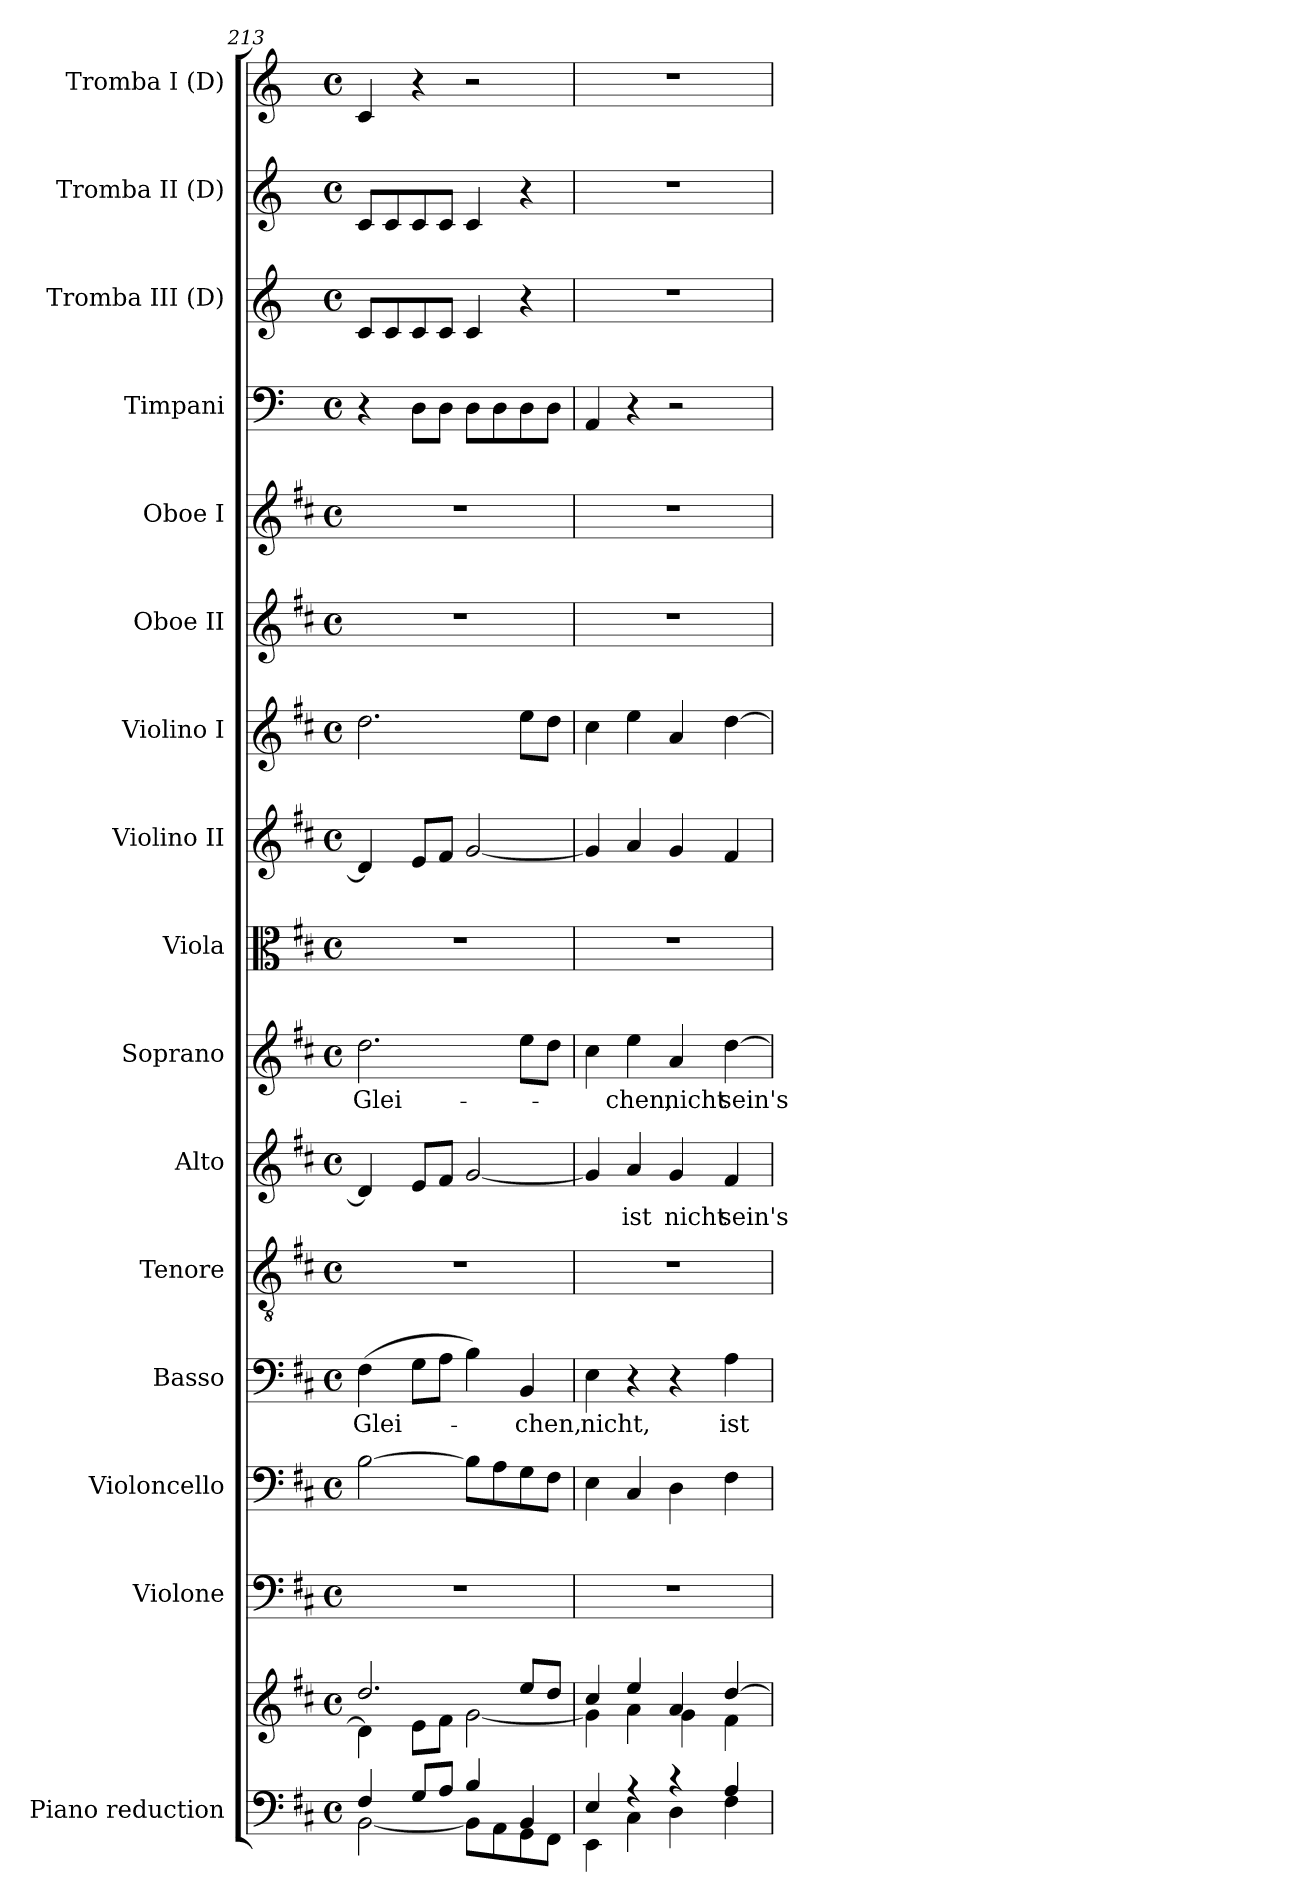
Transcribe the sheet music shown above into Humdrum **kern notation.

**kern	**kern	**kern	**kern	**kern	**text	**kern	**kern	**text	**kern	**text	**kern	**kern	**kern	**kern	**kern	**kern	**kern	**kern	**kern
*part16	*part16	*part15	*part14	*part13	*part13	*part12	*part11	*part11	*part10	*part10	*part9	*part8	*part7	*part6	*part5	*part4	*part3	*part2	*part1
*staff17	*staff16	*staff15	*staff14	*staff13	*staff13	*staff12	*staff11	*staff11	*staff10	*staff10	*staff9	*staff8	*staff7	*staff6	*staff5	*staff4	*staff3	*staff2	*staff1
*I"Piano reduction	*	*I"Violone	*I"Violoncello	*I"Basso	*	*I"Tenore	*I"Alto	*	*I"Soprano	*	*I"Viola	*I"Violino II	*I"Violino I	*I"Oboe II	*I"Oboe I	*I"Timpani	*I"Tromba III (D)	*I"Tromba II (D)	*I"Tromba I (D)
*I'Pno	*	*	*	*	*	*	*	*	*	*	*	*	*	*I'Ob	*I'Ob	*I'Timp	*	*	*
*clefF4	*clefG2	*clefF4	*clefF4	*clefF4	*	*clefGv2	*clefG2	*	*clefG2	*	*clefC3	*clefG2	*clefG2	*clefG2	*clefG2	*clefF4	*clefG2	*clefG2	*clefG2
*	*	*ITrd7c12	*	*	*	*	*	*	*	*	*	*	*	*	*	*	*ITrd-1c-2	*ITrd-1c-2	*ITrd-1c-2
*k[f#c#]	*k[f#c#]	*k[f#c#]	*k[f#c#]	*k[f#c#]	*	*k[f#c#]	*k[f#c#]	*	*k[f#c#]	*	*k[f#c#]	*k[f#c#]	*k[f#c#]	*k[f#c#]	*k[f#c#]	*k[]	*k[f#c#]	*k[f#c#]	*k[f#c#]
*M4/4	*M4/4	*M4/4	*M4/4	*M4/4	*	*M4/4	*M4/4	*	*M4/4	*	*M4/4	*M4/4	*M4/4	*M4/4	*M4/4	*M4/4	*M4/4	*M4/4	*M4/4
*met(c)	*met(c)	*met(c)	*met(c)	*met(c)	*	*met(c)	*met(c)	*	*met(c)	*	*met(c)	*met(c)	*met(c)	*met(c)	*met(c)	*met(c)	*met(c)	*met(c)	*met(c)
=213	=213	=213	=213	=213	=213	=213	=213	=213	=213	=213	=213	=213	=213	=213	=213	=213	=213	=213	=213
*^	*^	*	*	*	*	*	*	*	*	*	*	*	*	*	*	*	*	*	*
!	!	!	!	!	!	!	!LO:LY:b	!	!	!	!	!LO:LY:b	!	!	!	!	!	!	!	!	!
4F#/	[2BB\	2.dd/	4d\]	1r	[2B\	(4F#\	Glei-	1r	4d/]	.	2.dd\	Glei-	1r	4d/]	2.dd\	1r	1r	4r	8d/L	8d/L	4d/
.	.	.	.	.	.	.	.	.	.	.	.	.	.	.	.	.	.	.	8d/	8d/	.
8G/L	.	.	8e\L	.	.	8G\L	.	.	8e/L	.	.	.	.	8e/L	.	.	.	8D\L	8d/	8d/	4r
8A/J	.	.	8f#\J	.	.	8A\J	.	.	8f#/J	.	.	.	.	8f#/J	.	.	.	8D\J	8d/J	8d/J	.
4B/	8BB\L]	.	[2g\	.	8B\L]	4B\)	.	.	[2g/	.	.	.	.	[2g/	.	.	.	8D\L	4d/	4d/	2r
.	8AA\	.	.	.	8A\	.	.	.	.	.	.	.	.	.	.	.	.	8D\	.	.	.
!	!	!	!	!	!	!	!LO:LY:b	!	!	!	!	!	!	!	!	!	!	!	!	!	!
4BB/	8GG\	8ee/L	.	.	8G\	4BB/	-chen,	.	.	.	8ee\L	.	.	.	8ee\L	.	.	8D\	4r	4r	.
.	8FF#\J	8dd/J	.	.	8F#\J	.	.	.	.	.	8dd\J	.	.	.	8dd\J	.	.	8D\J	.	.	.
!!LO:PB:g=z
=214	=214	=214	=214	=214	=214	=214	=214	=214	=214	=214	=214	=214	=214	=214	=214	=214	=214	=214	=214	=214	=214
!	!	!	!	!	!	!	!LO:LY:b	!	!	!	!	!	!	!	!	!	!	!	!	!	!
4E/	4EE\	4cc#/	4g\]	1r	4E\	4E\	nicht,	1r	4g/]	.	4cc#\	.	1r	4g/]	4cc#\	1r	1r	4AA/	1r	1r	1r
!	!	!	!	!	!	!	!	!	!	!LO:LY:b	!	!LO:LY:b	!	!	!	!	!	!	!	!	!
4r	4C#\	4ee/	4a\	.	4C#/	4r	.	.	4a/	ist	4ee\	-chen,	.	4a/	4ee\	.	.	4r	.	.	.
!	!	!	!	!	!	!	!	!	!	!LO:LY:b	!	!LO:LY:b	!	!	!	!	!	!	!	!	!
4r	4D\	4a/	4g\	.	4D\	4r	.	.	4g/	nicht	4a/	nicht	.	4g/	4a/	.	.	2r	.	.	.
!	!	!	!	!	!	!	!LO:LY:b	!	!	!LO:LY:b	!	!LO:LY:b	!	!	!	!	!	!	!	!	!
4A/	4F#\	[4dd/	4f#\	.	4F#\	4A\	ist	.	4f#/	sein's	[4dd\	sein's	.	4f#/	[4dd\	.	.	.	.	.	.
*v	*v	*	*	*	*	*	*	*	*	*	*	*	*	*	*	*	*	*	*	*	*
*	*v	*v	*	*	*	*	*	*	*	*	*	*	*	*	*	*	*	*	*	*
=	=	=	=	=	=	=	=	=	=	=	=	=	=	=	=	=	=	=	=
*-	*-	*-	*-	*-	*-	*-	*-	*-	*-	*-	*-	*-	*-	*-	*-	*-	*-	*-	*-
